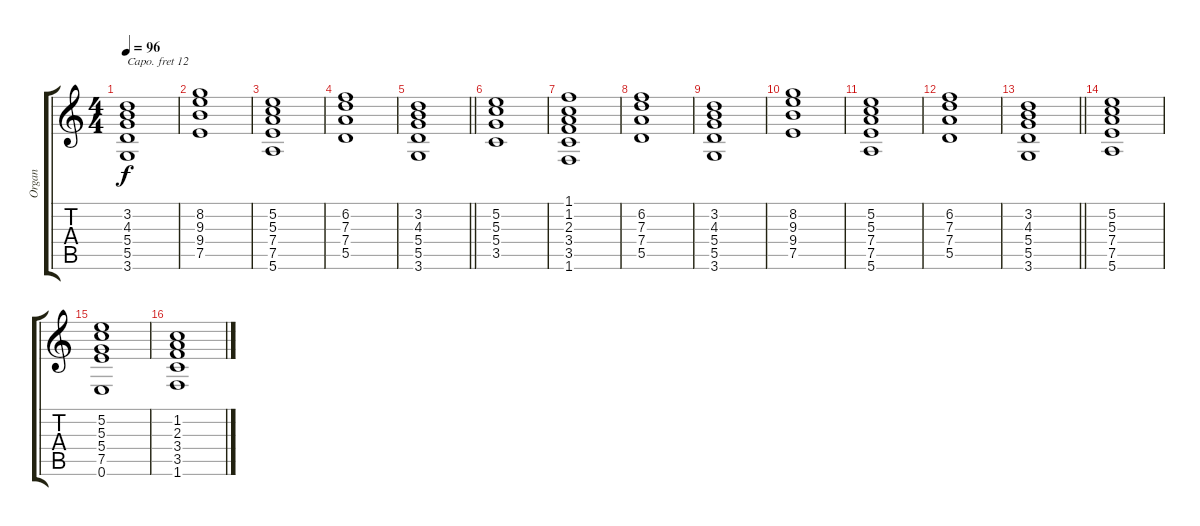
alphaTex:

\track ("Organ" "Organ") {instrument drawbarorgan}
\staff {score tabs}
\capo 12
\tuning (E4 B3 G3 D3 A2 E2) {hide}
\ts (4 4)
\tempo 96
\clef g2
\ks c
(3.2 4.3 5.4 5.5 3.6).1{dy f} |
(8.2 9.3 9.4 7.5).1 |
(5.2 5.3 7.4 7.5 5.6).1 |
(6.2 7.3 7.4 5.5).1 |
\barLineRight lightlight
(3.2 4.3 5.4 5.5 3.6).1 |
(5.2 5.3 5.4 3.5).1 |
(1.1 1.2 2.3 3.4 3.5 1.6).1 |
(6.2 7.3 7.4 5.5).1 |
(3.2 4.3 5.4 5.5 3.6).1 |
(8.2 9.3 9.4 7.5).1 |
(5.2 5.3 7.4 7.5 5.6).1 |
(6.2 7.3 7.4 5.5).1 |
\barLineRight lightlight
(3.2 4.3 5.4 5.5 3.6).1 |
(5.2 5.3 7.4 7.5 5.6).1 |
(5.2 5.3 5.4 7.5 0.6).1 |
(1.2 2.3 3.4 3.5 1.6).1
